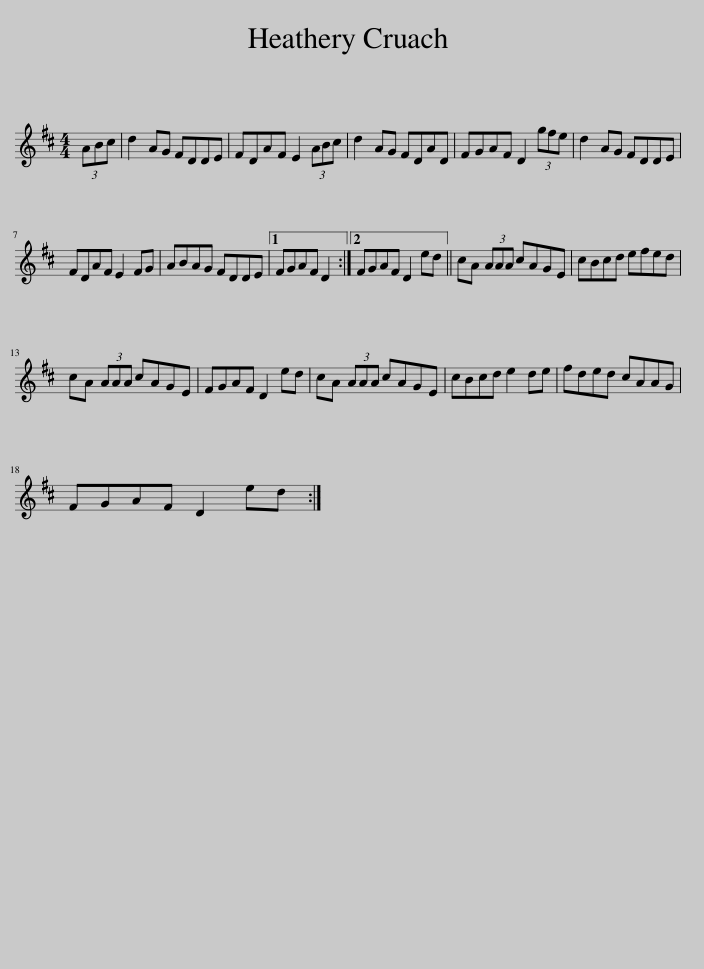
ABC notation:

X:1
L:1/8
M:4/4
I:linebreak $
K:D
V:1 treble
V:1
 (3ABc | d2 AG FDDE | FDAF E2 (3ABc | d2 AG FDAD | FGAF D2 (3gfe | %5
 d2 AG FDDE |$ FDAF E2 FG | ABAG FDDE |1 FGAF D2 :|2 FGAF D2 ed || %10
 cA (3AAA cAGE | cBcd efed |$ cA (3AAA cAGE | FGAF D2 ed | cA (3AAA cAGE | %15
 cBcd e2 de | fded cAAG |$ FGAF D2 ed :| %18
